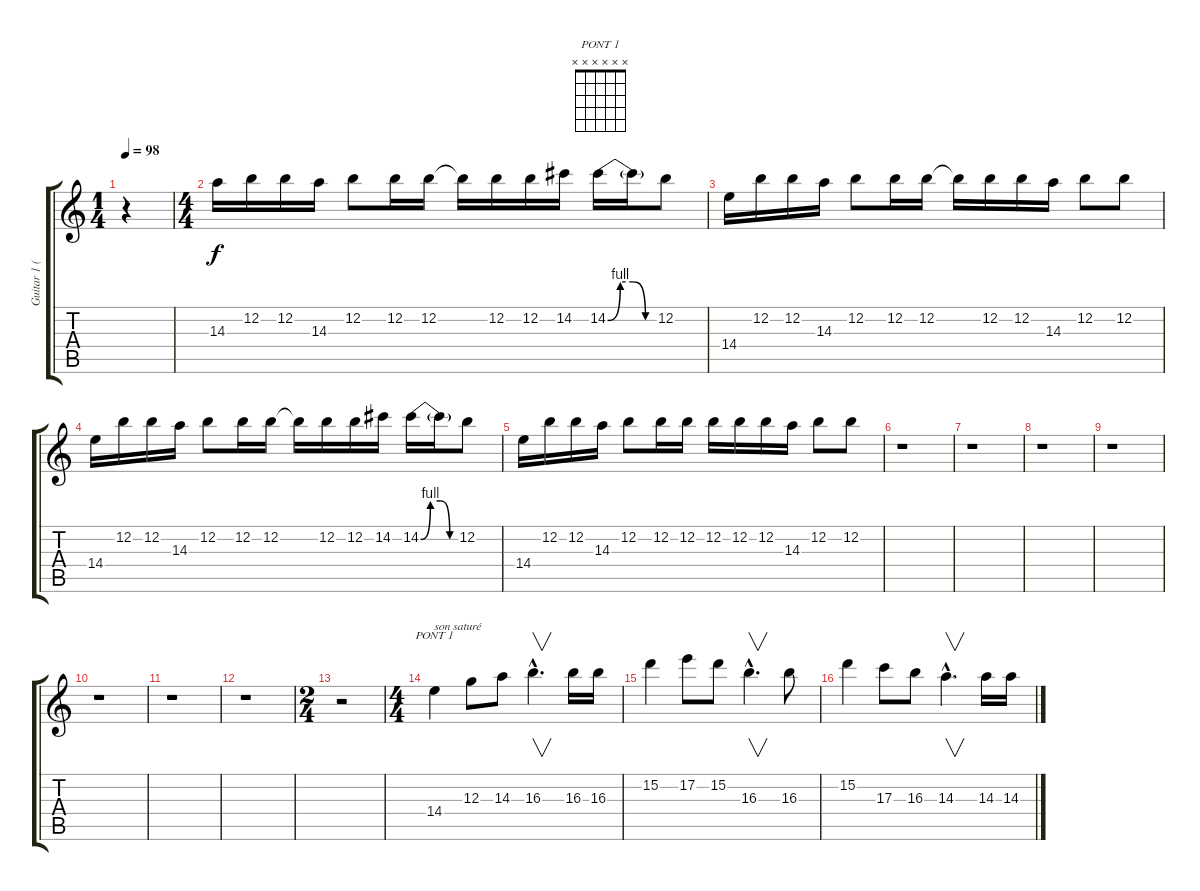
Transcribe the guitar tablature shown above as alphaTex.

\track ("Guitar 1 (Disto)" "Guitar 1 (") {instrument distortionguitar}
\staff {score tabs}
\tuning (E4 B3 G3 D3 A2 E2) {hide}
\chord ("PONT 1" x x x x x x) {firstfret 0}
\ts (1 4)
\tempo 98
\clef g2
\ks c
r.4{dy f instrument distortionguitar} |
\ts (4 4)
14.3.16 12.2.16 12.2.16 14.3.16 12.2.8 12.2.16 12.2.16 12.2{t}.16 12.2.16 12.2.16 14.2.16 14.2{be (custom 0 0 15 4 30 4 45 0 60 0)}.16 14.2{t}.16 12.2.8 |
14.4.16 12.2.16 12.2.16 14.3.16 12.2.8 12.2.16 12.2.16 12.2{t}.16 12.2.16 12.2.16 14.3.16 12.2.8 12.2.8 |
14.4.16 12.2.16 12.2.16 14.3.16 12.2.8 12.2.16 12.2.16 12.2{t}.16 12.2.16 12.2.16 14.2.16 14.2{be (custom 0 0 15 4 30 4 45 0 60 0)}.16 14.2{t}.16 12.2.8 |
14.4.16 12.2.16 12.2.16 14.3.16 12.2.8 12.2.16 12.2.16 12.2.16 12.2.16 12.2.16 14.3.16 12.2.8 12.2.8 |
r.1 |
r.1 |
r.1 |
r.1 |
r.1 |
r.1 |
r.1 |
\ts (2 4)
r.2 |
\ts (4 4)
14.4.4{ch "PONT 1" txt "son saturé"} 12.3.8 14.3.8 16.3{hac}.4{v d} 16.3.16 16.3.16 |
15.2.4 17.2.8 15.2.8 16.3{hac}.4{v d} 16.3.8 |
15.2.4 17.3.8 16.3.8 14.3{hac}.4{v d} 14.3.16 14.3.16
